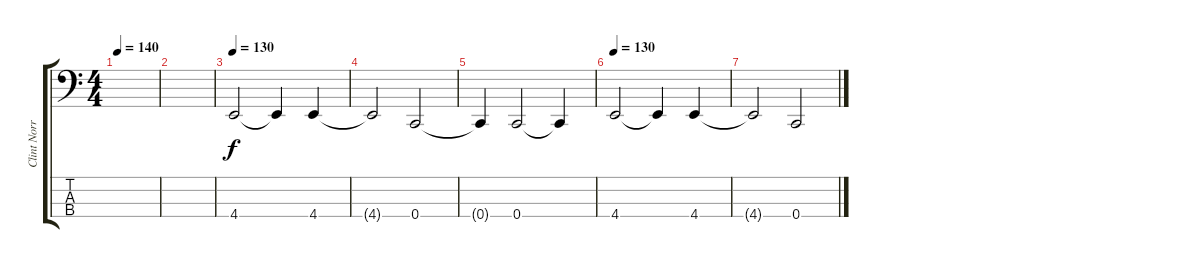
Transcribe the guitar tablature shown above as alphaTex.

\track ("Clint Norris - Bass" "Clint Norr") {instrument electricbasspick}
\staff {score tabs}
\tuning (F2 C2 G1 C1) {hide}
\ts (4 4)
\tempo 140
\clef f4
\ks c
|
|
\tempo 130
4.4.2 4.4{t}.4 4.4.4 |
4.4{t}.2 0.4.2 |
0.4{t}.4 0.4.2 0.4{t}.4 |
\tempo 130
4.4.2 4.4{t}.4 4.4.4 |
4.4{t}.2 0.4.2
